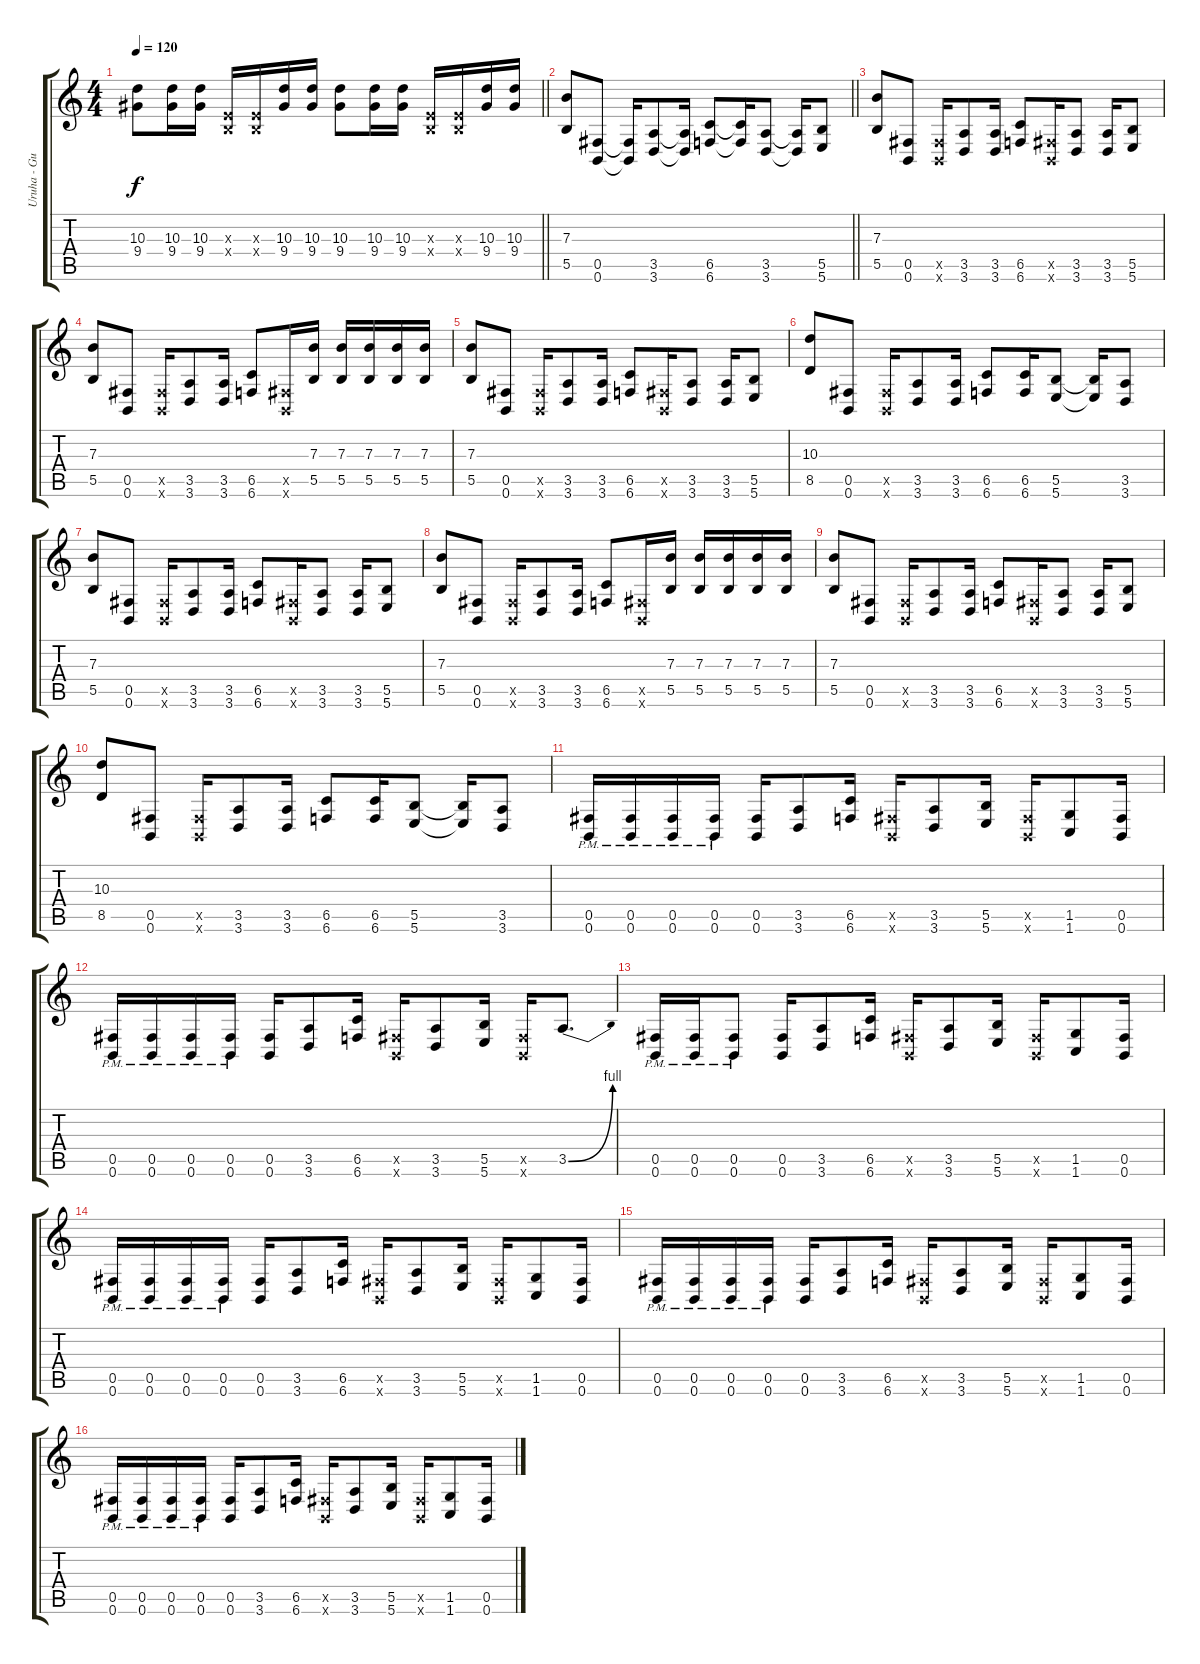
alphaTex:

\track ("Uruha - Guitar" "Uruha - Gu") {instrument overdrivenguitar}
\staff {score tabs}
\tuning (Db4 Ab3 E3 B2 Gb2 B1) {hide}
\ts (4 4)
\tempo 120
\clef g2
\barLineRight lightlight
\ks c
(10.3 9.4).8{dy f} (10.3 9.4).16 (10.3 9.4).16 (0.3{x} 0.4{x}).16 (0.3{x} 0.4{x}).16 (10.3 9.4).16 (10.3 9.4).16 (10.3 9.4).8 (10.3 9.4).16 (10.3 9.4).16 (0.3{x} 0.4{x}).16 (0.3{x} 0.4{x}).16 (10.3 9.4).16 (10.3 9.4).16 |
\barLineRight lightlight
(7.3 5.5).8{volume 16} (0.5 0.6).8 (0.5{t} 0.6{t}).16 (3.5 3.6).8 (3.5{t} 3.6{t}).16 (6.5 6.6).8 (6.5{t} 6.6{t}).16 (3.5 3.6).8 (3.5{t} 3.6{t}).16 (5.5 5.6).8 |
(7.3 5.5).8{volume 14} (0.5 0.6).8 (0.5{x} 0.6{x}).16 (3.5 3.6).8 (3.5 3.6).16 (6.5 6.6).8 (0.5{x} 0.6{x}).16 (3.5 3.6).8 (3.5 3.6).16 (5.5 5.6).8 |
(7.3 5.5).8 (0.5 0.6).8 (0.5{x} 0.6{x}).16 (3.5 3.6).8 (3.5 3.6).16 (6.5 6.6).8 (0.5{x} 0.6{x}).16 (7.3 5.5).16 (7.3 5.5).16 (7.3 5.5).16 (7.3 5.5).16 (7.3 5.5).16 |
(7.3 5.5).8 (0.5 0.6).8 (0.5{x} 0.6{x}).16 (3.5 3.6).8 (3.5 3.6).16 (6.5 6.6).8 (0.5{x} 0.6{x}).16 (3.5 3.6).8 (3.5 3.6).16 (5.5 5.6).8 |
(10.3 8.5).8 (0.5 0.6).8 (0.5{x} 0.6{x}).16 (3.5 3.6).8 (3.5 3.6).16 (6.5 6.6).8 (6.5 6.6).16 (5.5 5.6).8 (5.5{t} 5.6{t}).16 (3.5 3.6).8 |
(7.3 5.5).8 (0.5 0.6).8 (0.5{x} 0.6{x}).16 (3.5 3.6).8 (3.5 3.6).16 (6.5 6.6).8 (0.5{x} 0.6{x}).16 (3.5 3.6).8 (3.5 3.6).16 (5.5 5.6).8 |
(7.3 5.5).8 (0.5 0.6).8 (0.5{x} 0.6{x}).16 (3.5 3.6).8 (3.5 3.6).16 (6.5 6.6).8 (0.5{x} 0.6{x}).16 (7.3 5.5).16 (7.3 5.5).16 (7.3 5.5).16 (7.3 5.5).16 (7.3 5.5).16 |
(7.3 5.5).8 (0.5 0.6).8 (0.5{x} 0.6{x}).16 (3.5 3.6).8 (3.5 3.6).16 (6.5 6.6).8 (0.5{x} 0.6{x}).16 (3.5 3.6).8 (3.5 3.6).16 (5.5 5.6).8 |
(10.3 8.5).8 (0.5 0.6).8 (0.5{x} 0.6{x}).16 (3.5 3.6).8 (3.5 3.6).16 (6.5 6.6).8 (6.5 6.6).16 (5.5 5.6).8 (5.5{t} 5.6{t}).16 (3.5 3.6).8 |
(0.5{pm} 0.6{pm}).16 (0.5{pm} 0.6{pm}).16 (0.5{pm} 0.6{pm}).16 (0.5{pm} 0.6{pm}).16 (0.5 0.6).16 (3.5 3.6).8 (6.5 6.6).16 (0.5{x} 0.6{x}).16 (3.5 3.6).8 (5.5 5.6).16 (0.5{x} 0.6{x}).16 (1.5 1.6).8 (0.5 0.6).16 |
(0.5{pm} 0.6{pm}).16 (0.5{pm} 0.6{pm}).16 (0.5{pm} 0.6{pm}).16 (0.5{pm} 0.6{pm}).16 (0.5 0.6).16 (3.5 3.6).8 (6.5 6.6).16 (0.5{x} 0.6{x}).16 (3.5 3.6).8 (5.5 5.6).16 (0.5{x} 0.6{x}).16 3.5{be (bend 0 0 60 4)}.8{d} |
(0.5{pm} 0.6{pm}).16 (0.5{pm} 0.6{pm}).16 (0.5{pm} 0.6{pm}).8 (0.5 0.6).16 (3.5 3.6).8 (6.5 6.6).16 (0.5{x} 0.6{x}).16 (3.5 3.6).8 (5.5 5.6).16 (0.5{x} 0.6{x}).16 (1.5 1.6).8 (0.5 0.6).16 |
(0.5{pm} 0.6{pm}).16 (0.5{pm} 0.6{pm}).16 (0.5{pm} 0.6{pm}).16 (0.5{pm} 0.6{pm}).16 (0.5 0.6).16 (3.5 3.6).8 (6.5 6.6).16 (0.5{x} 0.6{x}).16 (3.5 3.6).8 (5.5 5.6).16 (0.5{x} 0.6{x}).16 (1.5 1.6).8 (0.5 0.6).16 |
(0.5{pm} 0.6{pm}).16 (0.5{pm} 0.6{pm}).16 (0.5{pm} 0.6{pm}).16 (0.5{pm} 0.6{pm}).16 (0.5 0.6).16 (3.5 3.6).8 (6.5 6.6).16 (0.5{x} 0.6{x}).16 (3.5 3.6).8 (5.5 5.6).16 (0.5{x} 0.6{x}).16 (1.5 1.6).8 (0.5 0.6).16 |
(0.5{pm} 0.6{pm}).16 (0.5{pm} 0.6{pm}).16 (0.5{pm} 0.6{pm}).16 (0.5{pm} 0.6{pm}).16 (0.5 0.6).16 (3.5 3.6).8 (6.5 6.6).16 (0.5{x} 0.6{x}).16 (3.5 3.6).8 (5.5 5.6).16 (0.5{x} 0.6{x}).16 (1.5 1.6).8 (0.5 0.6).16
